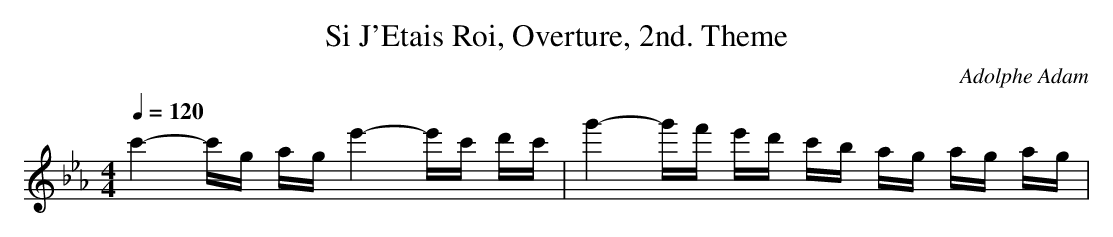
X:1
T: Si J'Etais Roi, Overture, 2nd. Theme
C: Adolphe Adam
M: 4/4
L: 1/16
Q:1/4=120
K:Eb % 3 flats
c'4- c'g ag e'4- e'c' d'c'| \
g'4- g'f' e'd' c'b ag ag ag| \
